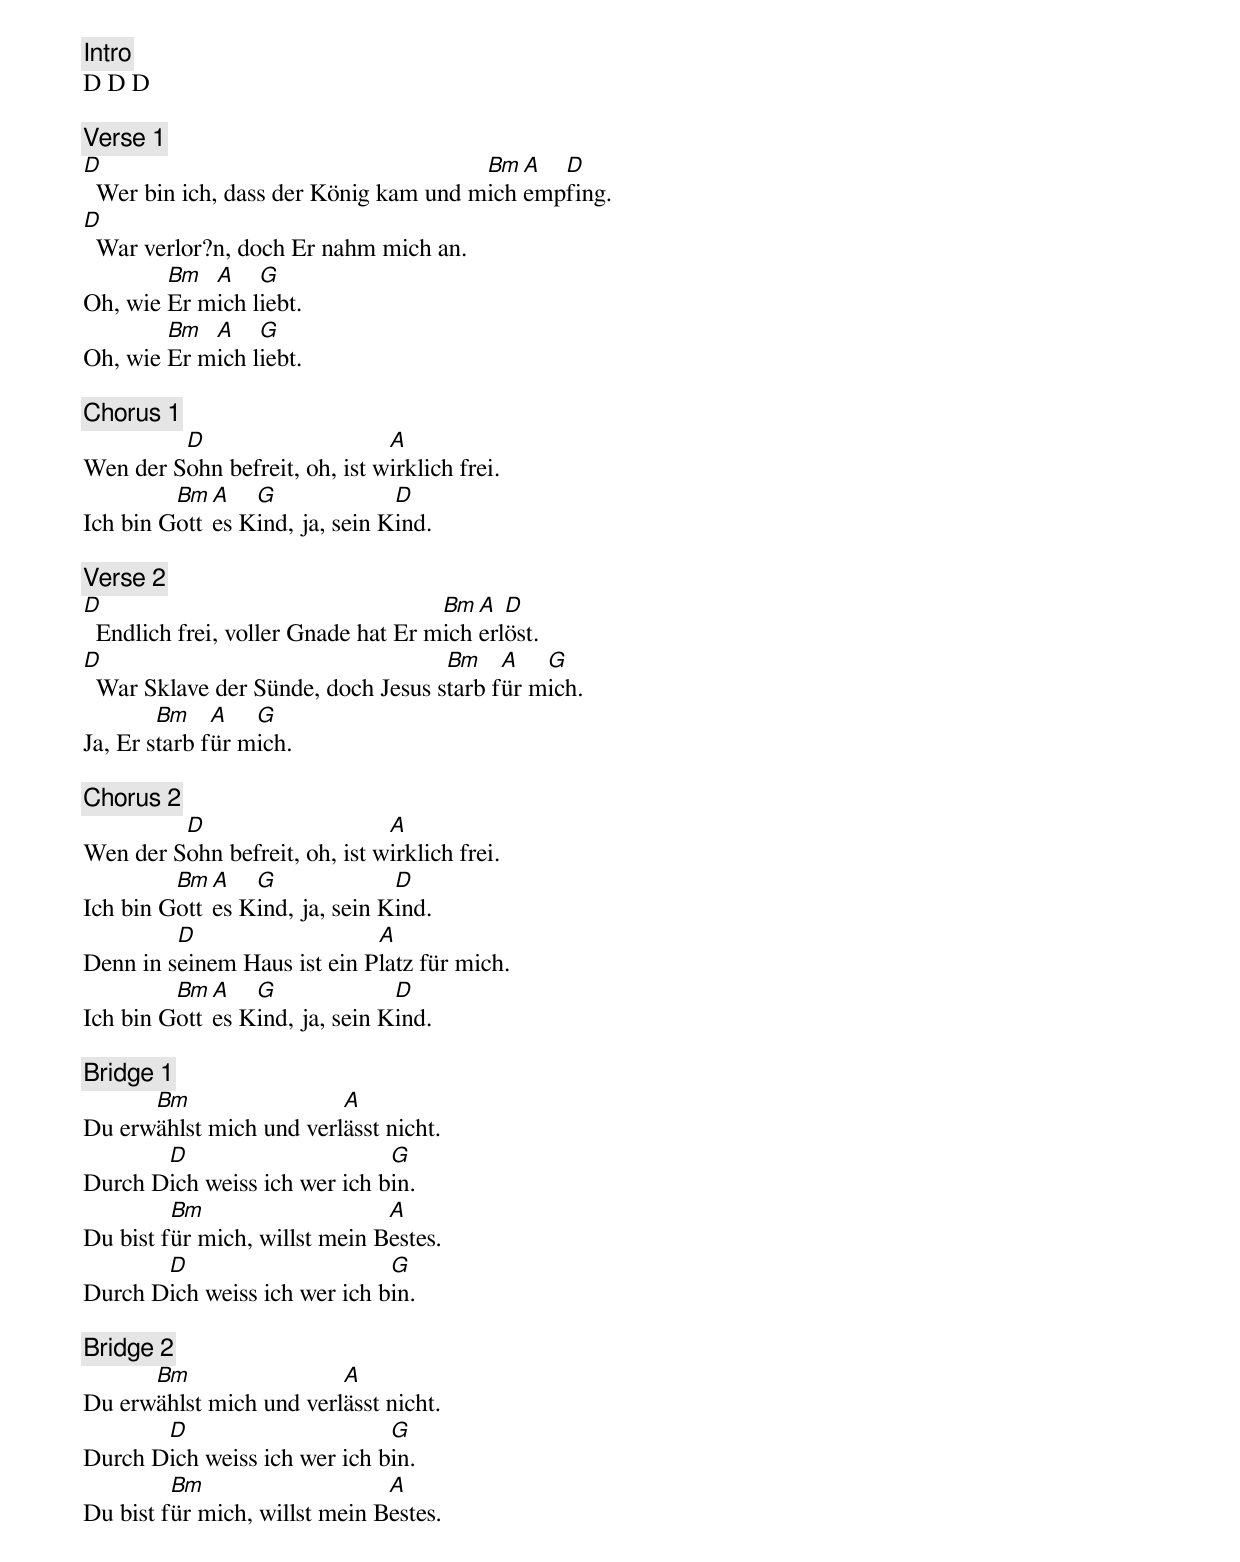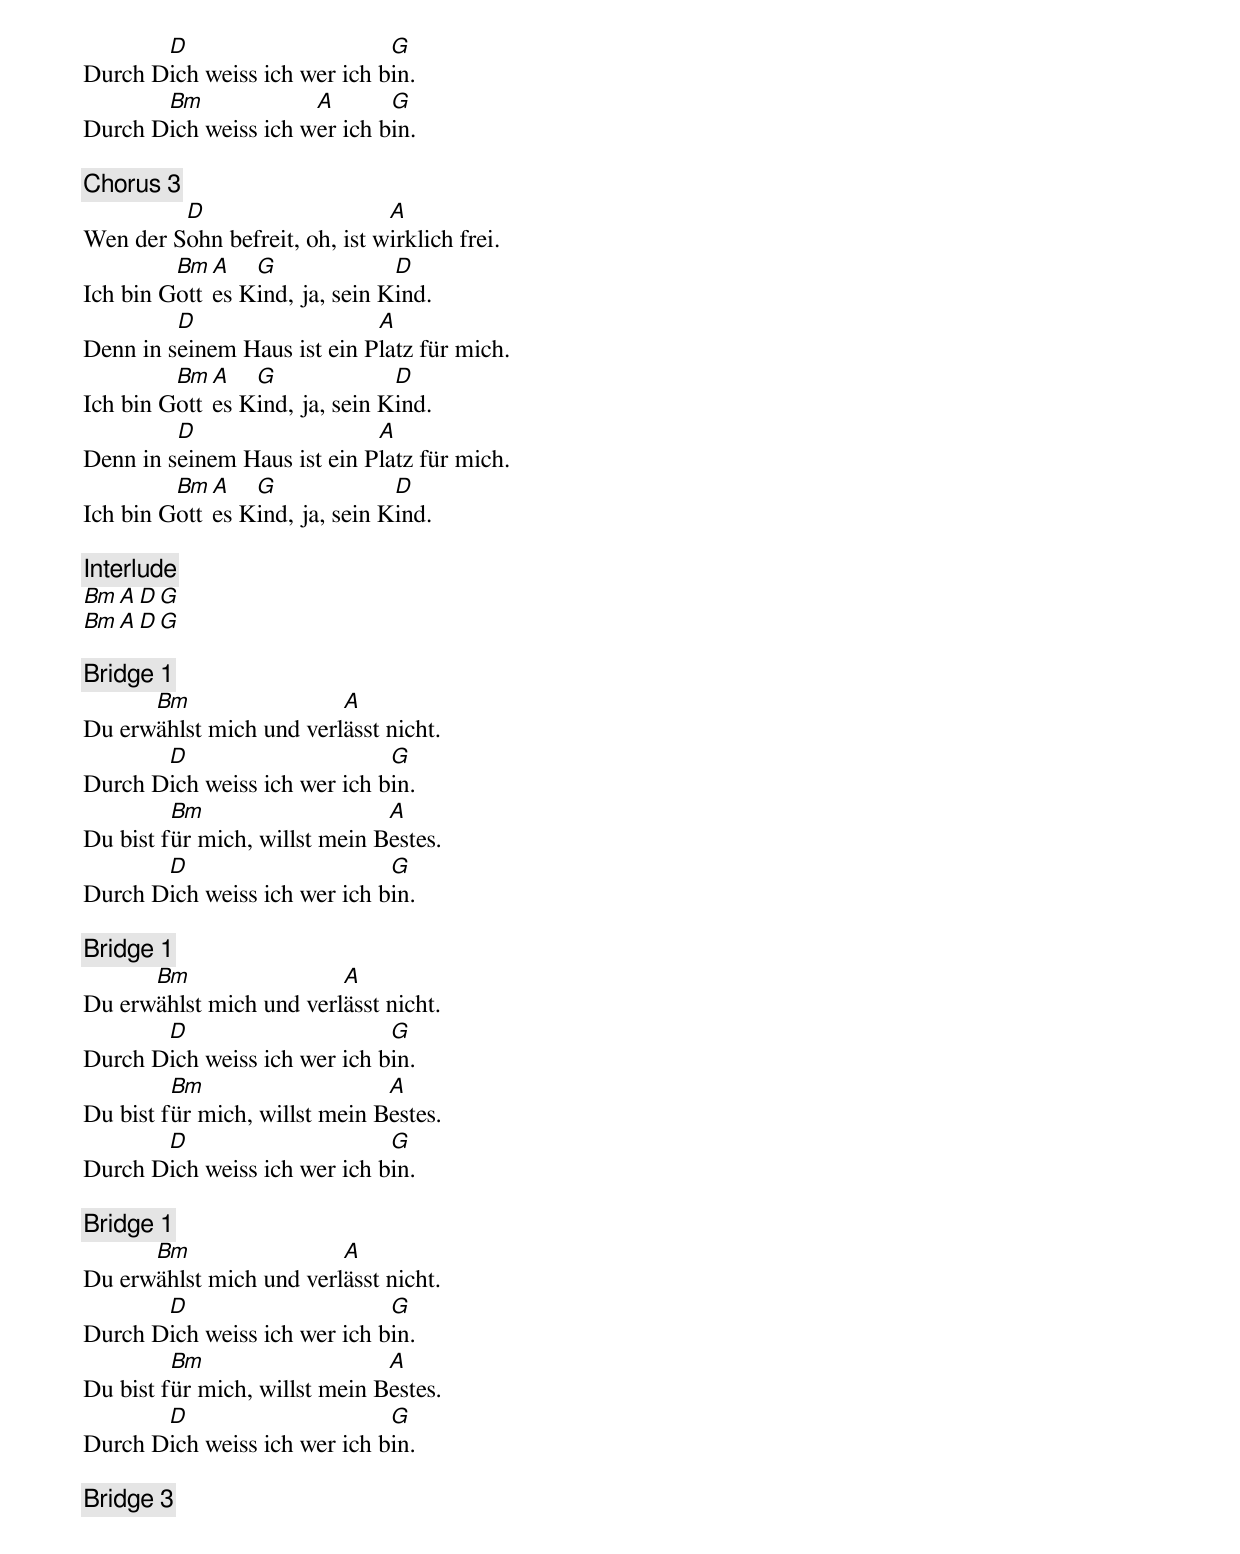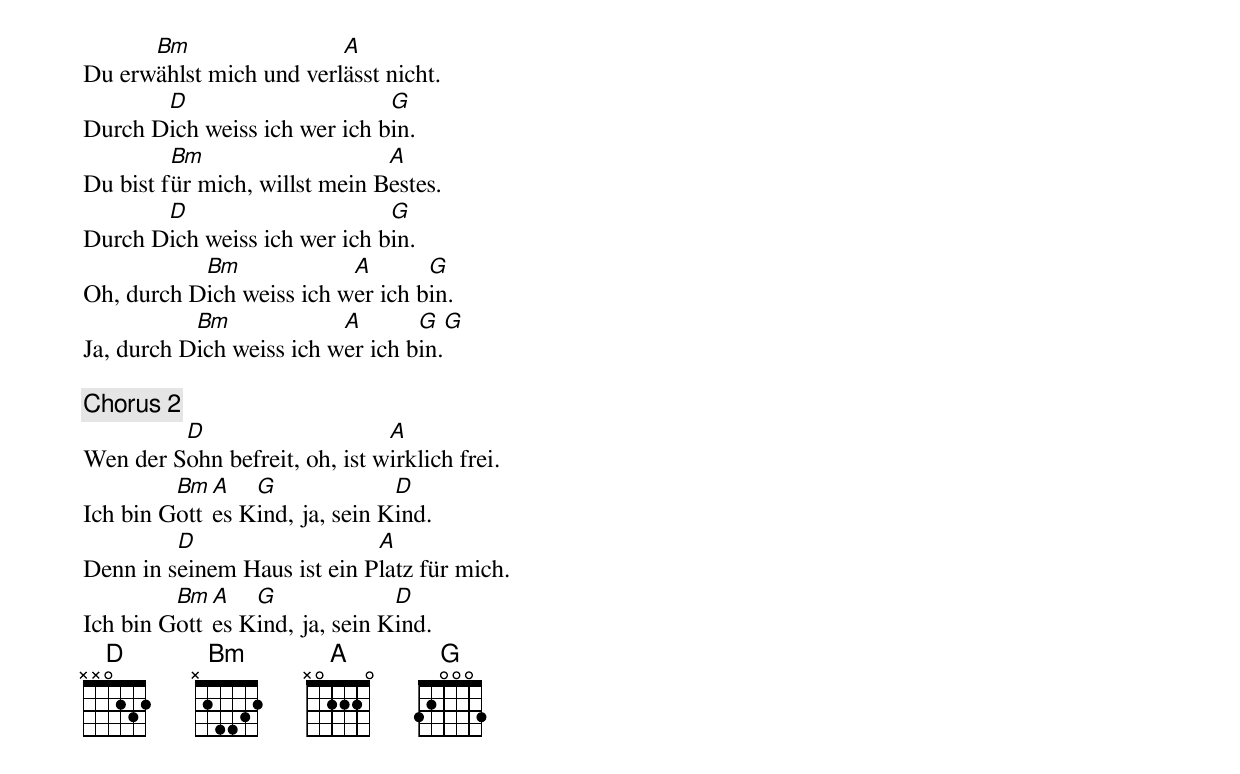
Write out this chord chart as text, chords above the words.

[Intro]
D D D

[Verse 1]
D                                      Bm  A  D
  Wer bin ich, dass der König kam und mich empfing.
D
  War verlor?n, doch Er nahm mich an.
        Bm  A    G
Oh, wie Er mich liebt.
        Bm  A    G
Oh, wie Er mich liebt.

[Chorus 1]
         D                     A
Wen der Sohn befreit, oh, ist wirklich frei.
         Bm A   G              D
Ich bin Gottes Kind, ja, sein Kind.

[Verse 2]
D                                    Bm  A  D
  Endlich frei, voller Gnade hat Er mich erlöst.
D                                   Bm    A   G
  War Sklave der Sünde, doch Jesus starb für mich.
        Bm    A   G
Ja, Er starb für mich.

[Chorus 2]
         D                     A
Wen der Sohn befreit, oh, ist wirklich frei.
         Bm A   G              D
Ich bin Gottes Kind, ja, sein Kind.
         D                   A
Denn in seinem Haus ist ein Platz für mich.
         Bm A   G              D
Ich bin Gottes Kind, ja, sein Kind.

[Bridge 1]
      Bm                 A
Du erwählst mich und verlässt nicht.
       D                      G
Durch Dich weiss ich wer ich bin.
         Bm                    A
Du bist für mich, willst mein Bestes.
       D                      G
Durch Dich weiss ich wer ich bin.

[Bridge 2]
      Bm                 A
Du erwählst mich und verlässt nicht.
       D                      G
Durch Dich weiss ich wer ich bin.
         Bm                    A
Du bist für mich, willst mein Bestes.
       D                      G
Durch Dich weiss ich wer ich bin.
       Bm             A       G
Durch Dich weiss ich wer ich bin.

[Chorus 3]
         D                     A
Wen der Sohn befreit, oh, ist wirklich frei.
         Bm A   G              D
Ich bin Gottes Kind, ja, sein Kind.
         D                   A
Denn in seinem Haus ist ein Platz für mich.
         Bm A   G              D
Ich bin Gottes Kind, ja, sein Kind.
         D                   A
Denn in seinem Haus ist ein Platz für mich.
         Bm A   G              D
Ich bin Gottes Kind, ja, sein Kind.

[Interlude]
Bm A D G
Bm A D G

[Bridge 1]
      Bm                 A
Du erwählst mich und verlässt nicht.
       D                      G
Durch Dich weiss ich wer ich bin.
         Bm                    A
Du bist für mich, willst mein Bestes.
       D                      G
Durch Dich weiss ich wer ich bin.

[Bridge 1]
      Bm                 A
Du erwählst mich und verlässt nicht.
       D                      G
Durch Dich weiss ich wer ich bin.
         Bm                    A
Du bist für mich, willst mein Bestes.
       D                      G
Durch Dich weiss ich wer ich bin.

[Bridge 1]
      Bm                 A
Du erwählst mich und verlässt nicht.
       D                      G
Durch Dich weiss ich wer ich bin.
         Bm                    A
Du bist für mich, willst mein Bestes.
       D                      G
Durch Dich weiss ich wer ich bin.

[Bridge 3]
      Bm                 A
Du erwählst mich und verlässt nicht.
       D                      G
Durch Dich weiss ich wer ich bin.
         Bm                    A
Du bist für mich, willst mein Bestes.
       D                      G
Durch Dich weiss ich wer ich bin.
           Bm             A       G
Oh, durch Dich weiss ich wer ich bin.
           Bm             A       G  G
Ja, durch Dich weiss ich wer ich bin.

[Chorus 2]
         D                     A
Wen der Sohn befreit, oh, ist wirklich frei.
         Bm A   G              D
Ich bin Gottes Kind, ja, sein Kind.
         D                   A
Denn in seinem Haus ist ein Platz für mich.
         Bm A   G              D
Ich bin Gottes Kind, ja, sein Kind.
